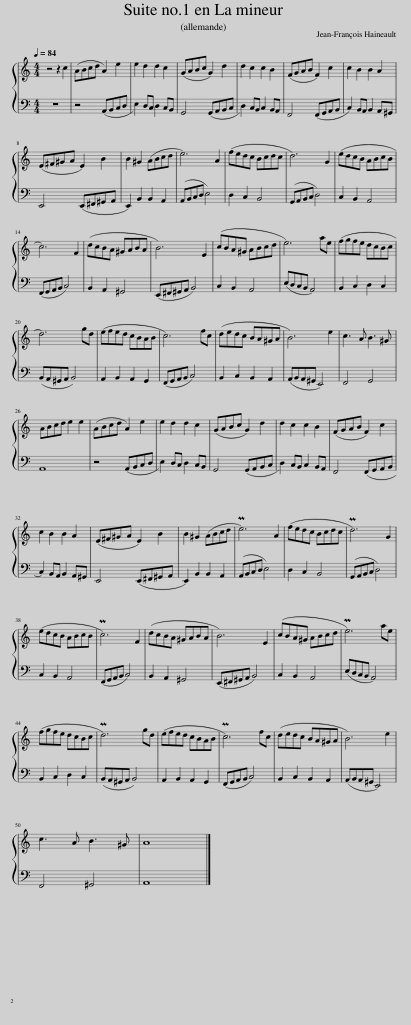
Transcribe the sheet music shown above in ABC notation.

X:1
%%score { 1 | 2 }
L:1/8
Q:1/4=84
M:4/4
I:linebreak $
K:C
V:1 treble
V:2 bass
V:1
 z4 z2 c2 | (ABcd A2) e2 | e2 d2 d2 c2 | (GABc G2) d2 | d2 c2 c2 B2 | %5
 (FGAB F2) c2 | c2 B2 B2 A2 |$ (E^F^GA E2) B2 | B2 ^G2 (ABcd | e6) A2 | %10
 (fedc Bcdc | d6) G2 | (edcB ABcB |$ c6) F2 | (dcBA ^GABA | %15
 B6) E2 | (cBA^G ABcd | e6) ae | (fgfe dcBc |$ d6) gd | %20
 (efed cBAB | c6) fc | (dedc BA^GA | B6) e2 | c3 A B3 ^G |$ %25
 ABcd e2 e2 | (ABcd A2) e2 | e2 d2 d2 c2 | (GABc G2) d2 | d2 c2 c2 B2 | %30
 (FGAB F2) c2 |$ c2 B2 B2 A2 | (E^F^GA E2) B2 | B2 ^G2 (ABcd | Pe6) A2 | %35
 (fedc Bcdc | Pd6) G2 |$ (edcB ABcB | Pc6) F2 | (dcBA ^GABA | %40
 B6) E2 | (cBA^G ABcd | Pe6) ae |$ (fgfe dcBc | Pd6) gd | %45
 (efed cBAB | Pc6) fc | (dedc BA^GA | B6) e2 |$ c3 A B3 ^G | %50
 A8 |] %51
V:2
 z8 | z4 (A,,B,,C,D, | E,2) D,C, D,2 C,B,, | G,,4 (G,,A,,B,,C, | D,2) C,B,, C,2 B,,A,, | %5
 F,,4 (F,,G,,A,,B,, | C,2) B,,A,, B,,2 A,,^G,, |$ E,,4 (E,,^F,,^G,,A,, | E,,2) B,,2 B,,2 A,,2 | (A,,B,,C,D, E,4) | %10
 D,2 C,2 B,,4 | (G,,A,,B,,C, D,4) | C,2 B,,2 A,,4 |$ (F,,G,,A,,B,, C,4) | B,,2 A,,2 ^G,,4 | %15
 (E,,^F,,^G,,A,, B,,4) | C,2 B,,2 A,,4 | (E,D,C,B,, A,,4) | B,,2 C,2 D,2 C,2 |$ (B,,A,,^G,,A,, B,,4) | %20
 A,,2 B,,2 A,,2 G,,2 | (F,,G,,A,,B,, C,4) | B,,2 C,2 B,,2 A,,2 | (A,,B,,A,,^G,, E,,4) | F,,4 G,,4 |$ %25
 A,,8 | z4 (A,,B,,C,D, | E,2) D,C, D,2 C,B,, | G,,4 (G,,A,,B,,C, | D,2) C,B,, C,2 B,,A,, | %30
 F,,4 (F,,G,,A,,B,, |$ C,2) B,,A,, B,,2 A,,^G,, | E,,4 (E,,^F,,^G,,A,, | E,,2) B,,2 B,,2 A,,2 | (A,,B,,C,D, E,4) | %35
 D,2 C,2 B,,4 | (G,,A,,B,,C, D,4) |$ C,2 B,,2 A,,4 | (F,,G,,A,,B,, C,4) | B,,2 A,,2 ^G,,4 | %40
 (E,,^F,,^G,,A,, B,,4) | C,2 B,,2 A,,4 | (E,D,C,B,, A,,4) |$ B,,2 C,2 D,2 C,2 | (B,,A,,^G,,A,, B,,4) | %45
 A,,2 B,,2 A,,2 G,,2 | (F,,G,,A,,B,, C,4) | B,,2 C,2 B,,2 A,,2 | (A,,B,,A,,^G,, E,,4) |$ F,,4 ^G,,4 | %50
 A,,8 |] %51
